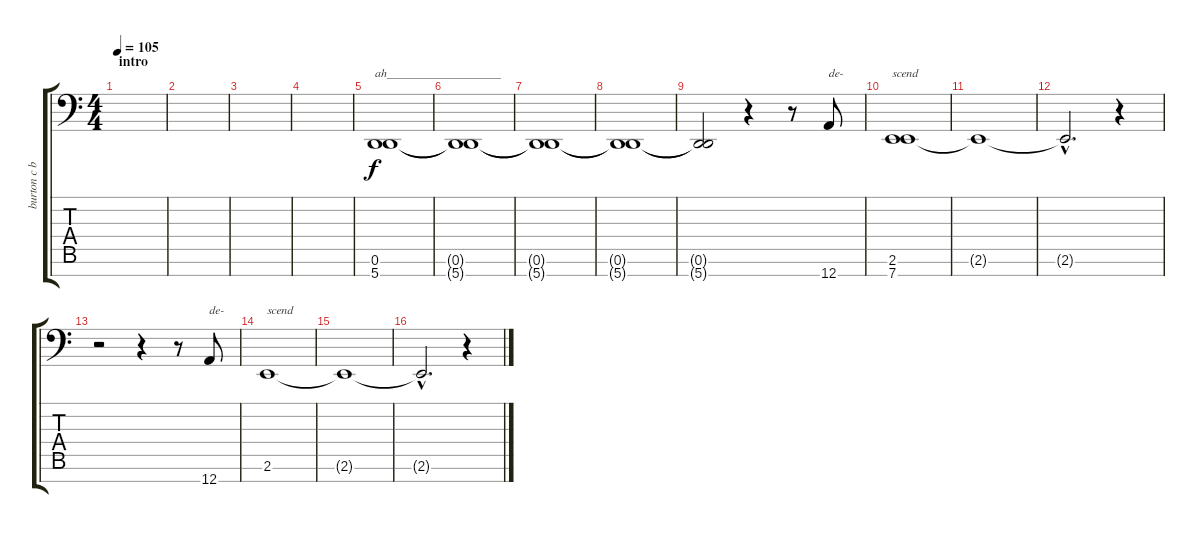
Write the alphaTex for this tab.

\track ("burton c bell" "burton c b") {instrument lead1square}
\staff {score tabs}
\tuning (D4 A3 F3 C3 G2 D2 A1) {hide}
\ts (4 4)
\section ("" "intro")
\tempo 105
\clef f4
\ks c
|
|
|
|
(0.6 5.7).1{txt "ah___________________"} |
(0.6{t} 5.7{t}).1 |
(0.6{t} 5.7{t}).1 |
(0.6{t} 5.7{t}).1 |
(0.6{t} 5.7{t}).2 r.4 r.8 12.7.8{txt "de-"} |
(2.6 7.7).1{txt "scend"} |
2.6{t}.1 |
2.6{hac t}.2{d} r.4 |
r.2 r.4 r.8 12.7.8{txt "de-"} |
2.6.1{txt "scend"} |
2.6{t}.1 |
2.6{hac t}.2{d} r.4
